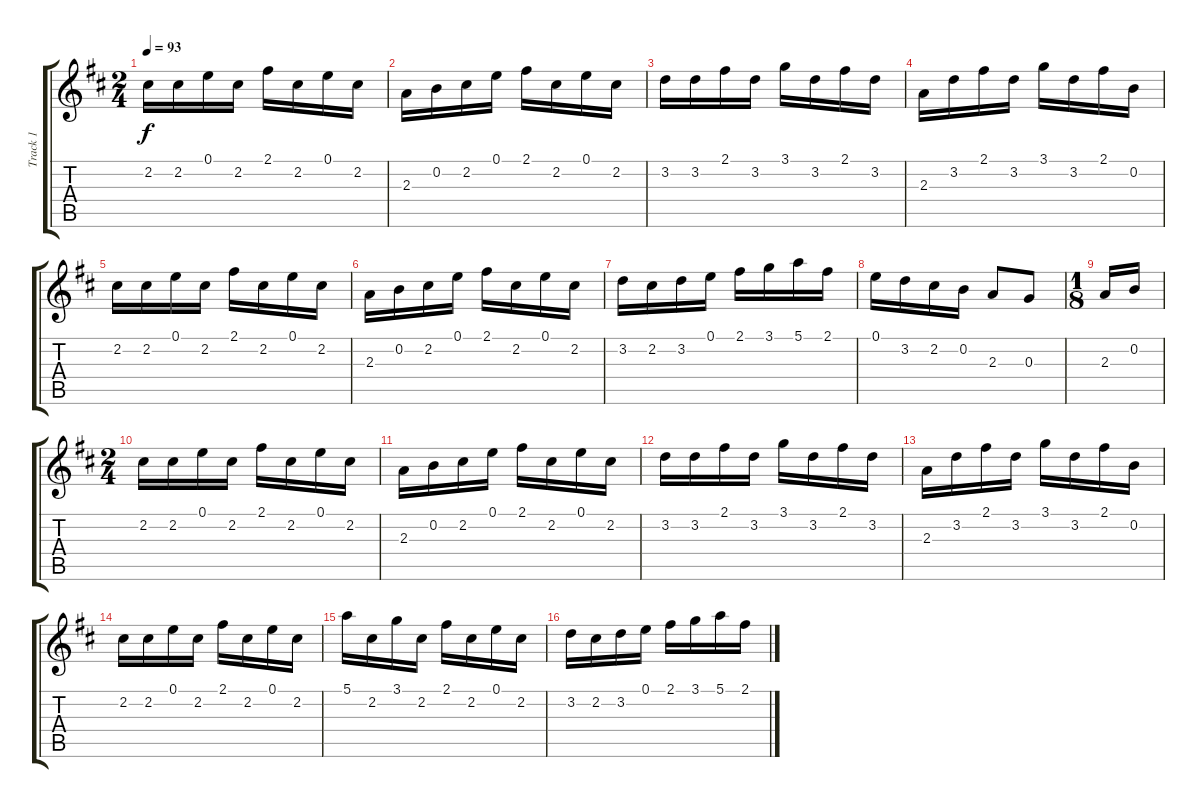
\track ("Track 1" "Track 1") {instrument acousticguitarnylon}
\staff {score tabs}
\tuning (E4 B3 G3 D3 A2 E2) {hide}
\ts (2 4)
\tempo 93
\clef g2
\ks d
2.2.16{dy f} 2.2.16 0.1.16 2.2.16 2.1.16 2.2.16 0.1.16 2.2.16 |
2.3.16 0.2.16 2.2.16 0.1.16 2.1.16 2.2.16 0.1.16 2.2.16 |
3.2.16 3.2.16 2.1.16 3.2.16 3.1.16 3.2.16 2.1.16 3.2.16 |
2.3.16 3.2.16 2.1.16 3.2.16 3.1.16 3.2.16 2.1.16 0.2.16 |
2.2.16 2.2.16 0.1.16 2.2.16 2.1.16 2.2.16 0.1.16 2.2.16 |
2.3.16 0.2.16 2.2.16 0.1.16 2.1.16 2.2.16 0.1.16 2.2.16 |
3.2.16 2.2.16 3.2.16 0.1.16 2.1.16 3.1.16 5.1.16 2.1.16 |
0.1.16 3.2.16 2.2.16 0.2.16 2.3.8 0.3.8 |
\ts (1 8)
2.3.16 0.2.16 |
\ts (2 4)
2.2.16 2.2.16 0.1.16 2.2.16 2.1.16 2.2.16 0.1.16 2.2.16 |
2.3.16 0.2.16 2.2.16 0.1.16 2.1.16 2.2.16 0.1.16 2.2.16 |
3.2.16 3.2.16 2.1.16 3.2.16 3.1.16 3.2.16 2.1.16 3.2.16 |
2.3.16 3.2.16 2.1.16 3.2.16 3.1.16 3.2.16 2.1.16 0.2.16 |
2.2.16 2.2.16 0.1.16 2.2.16 2.1.16 2.2.16 0.1.16 2.2.16 |
5.1.16 2.2.16 3.1.16 2.2.16 2.1.16 2.2.16 0.1.16 2.2.16 |
3.2.16 2.2.16 3.2.16 0.1.16 2.1.16 3.1.16 5.1.16 2.1.16
